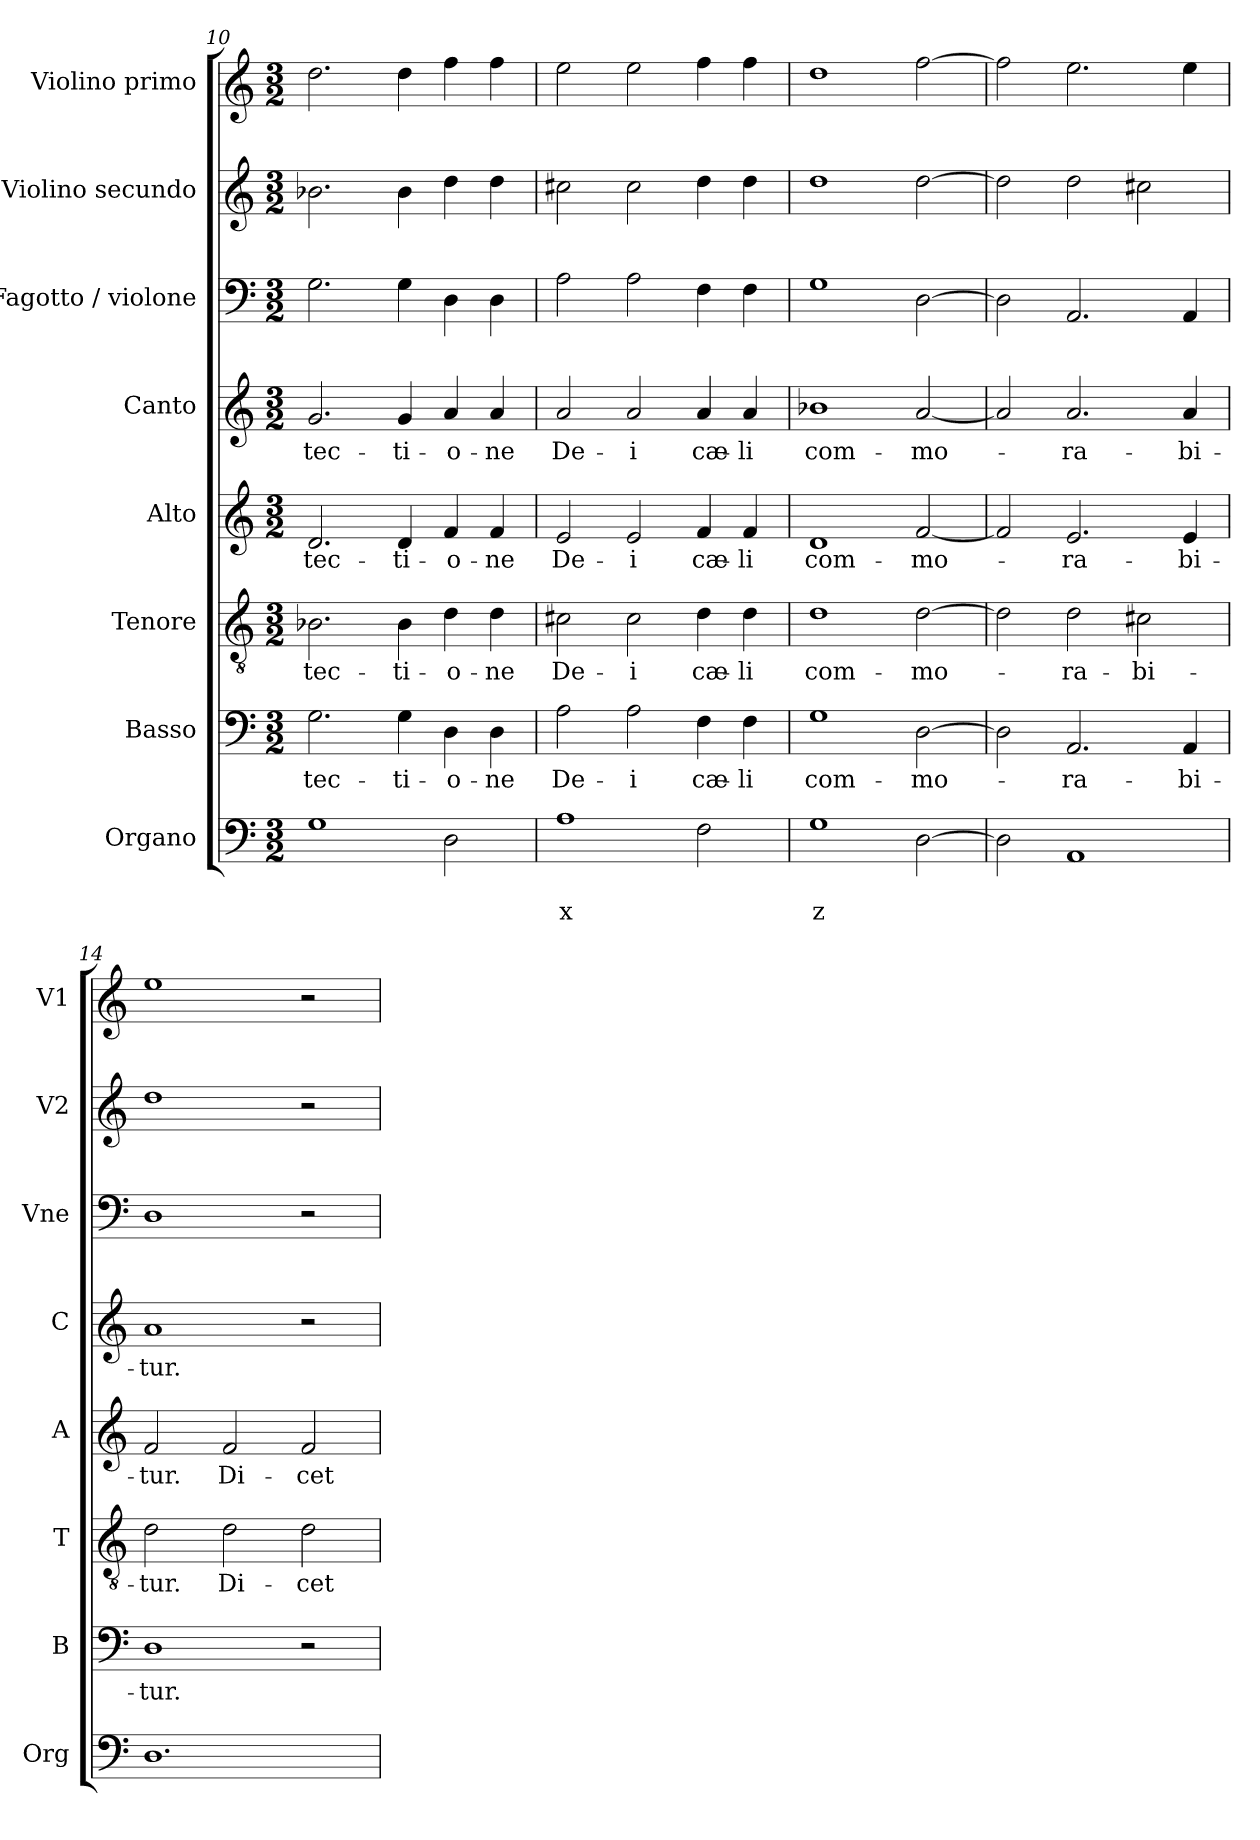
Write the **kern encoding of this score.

**kern	**text	**text	**kern	**text	**kern	**text	**kern	**text	**kern	**text	**kern	**kern	**kern
*part8	*part8	*part8	*part7	*part7	*part6	*part6	*part5	*part5	*part4	*part4	*part3	*part2	*part1
*staff8	*staff8	*staff8	*staff7	*staff7	*staff6	*staff6	*staff5	*staff5	*staff4	*staff4	*staff3	*staff2	*staff1
*I"Organo	*	*	*I"Basso	*	*I"Tenore	*	*I"Alto	*	*I"Canto	*	*I"Fagotto / violone	*I"Violino secundo	*I"Violino primo
*I'Org	*	*	*I'B	*	*I'T	*	*I'A	*	*I'C	*	*I'Vne	*I'V2	*I'V1
*clefF4	*	*	*clefF4	*	*clefGv2	*	*clefG2	*	*clefG2	*	*clefF4	*clefG2	*clefG2
*k[]	*	*	*k[]	*	*k[]	*	*k[]	*	*k[]	*	*k[]	*k[]	*k[]
*C:	*	*	*C:	*	*C:	*	*C:	*	*C:	*	*C:	*C:	*C:
*M3/2	*	*	*M3/2	*	*M3/2	*	*M3/2	*	*M3/2	*	*M3/2	*M3/2	*M3/2
=10	=10	=10	=10	=10	=10	=10	=10	=10	=10	=10	=10	=10	=10
!	!	!	!	!LO:LY:b	!	!LO:LY:b	!	!LO:LY:b	!	!LO:LY:b	!	!	!
1G	.	.	2.G\	-tec-	2.B-X\	-tec-	2.d/	-tec-	2.g/	-tec-	2.G\	2.b-X\	2.dd\
!	!	!	!	!LO:LY:b	!	!LO:LY:b	!	!LO:LY:b	!	!LO:LY:b	!	!	!
.	.	.	4G\	-ti-	4B-\	-ti-	4d/	-ti-	4g/	-ti-	4G\	4b-\	4dd\
!	!	!	!	!LO:LY:b	!	!LO:LY:b	!	!LO:LY:b	!	!LO:LY:b	!	!	!
2D\	.	.	4D\	-o-	4d\	-o-	4f/	-o-	4a/	-o-	4D\	4dd\	4ff\
!	!	!	!	!LO:LY:b	!	!LO:LY:b	!	!LO:LY:b	!	!LO:LY:b	!	!	!
.	.	.	4D\	-ne	4d\	-ne	4f/	-ne	4a/	-ne	4D\	4dd\	4ff\
=11	=11	=11	=11	=11	=11	=11	=11	=11	=11	=11	=11	=11	=11
!	!	!LO:LY:b	!	!LO:LY:b	!	!LO:LY:b	!	!LO:LY:b	!	!LO:LY:b	!	!	!
1A	.	x	2A\	De-	2c#X\	De-	2e/	De-	2a/	De-	2A\	2cc#X\	2ee\
!	!	!	!	!LO:LY:b	!	!LO:LY:b	!	!LO:LY:b	!	!LO:LY:b	!	!	!
.	.	.	2A\	-i	2c#\	-i	2e/	-i	2a/	-i	2A\	2cc#\	2ee\
!	!	!	!	!LO:LY:b	!	!LO:LY:b	!	!LO:LY:b	!	!LO:LY:b	!	!	!
2F\	.	.	4F\	cæ-	4d\	cæ-	4f/	cæ-	4a/	cæ-	4F\	4dd\	4ff\
!	!	!	!	!LO:LY:b	!	!LO:LY:b	!	!LO:LY:b	!	!LO:LY:b	!	!	!
.	.	.	4F\	-li	4d\	-li	4f/	-li	4a/	-li	4F\	4dd\	4ff\
=12	=12	=12	=12	=12	=12	=12	=12	=12	=12	=12	=12	=12	=12
!	!	!LO:LY:b	!	!LO:LY:b	!	!LO:LY:b	!	!LO:LY:b	!	!LO:LY:b	!	!	!
1G	.	z	1G	com-	1d	com-	1d	com-	1b-X	com-	1G	1dd	1dd
!	!	!	!	!LO:LY:b	!	!LO:LY:b	!	!LO:LY:b	!	!LO:LY:b	!	!	!
[2D\	.	.	[2D\	-mo-	[2d\	-mo-	[2f/	-mo-	[2a/	-mo-	[2D\	[2dd\	[2ff\
!!LO:LB:g=z
=13	=13	=13	=13	=13	=13	=13	=13	=13	=13	=13	=13	=13	=13
2D\]	.	.	2D\]	.	2d\]	.	2f/]	.	2a/]	.	2D\]	2dd\]	2ff\]
!	!	!	!	!LO:LY:b	!	!LO:LY:b	!	!LO:LY:b	!	!LO:LY:b	!	!	!
1AA	.	.	2.AA/	-ra-	2d\	-ra-	2.e/	-ra-	2.a/	-ra-	2.AA/	2dd\	2.ee\
!	!	!	!	!	!	!LO:LY:b	!	!	!	!	!	!	!
.	.	.	.	.	2c#X\	-bi-	.	.	.	.	.	2cc#X\	.
!	!	!	!	!LO:LY:b	!	!	!	!LO:LY:b	!	!LO:LY:b	!	!	!
.	.	.	4AA/	-bi-	.	.	4e/	-bi-	4a/	-bi-	4AA/	.	4ee\
=14	=14	=14	=14	=14	=14	=14	=14	=14	=14	=14	=14	=14	=14
!	!	!	!	!LO:LY:b	!	!LO:LY:b	!	!LO:LY:b	!	!LO:LY:b	!	!	!
1.D	.	.	1D	-tur.	2d\	-tur.	2f/	-tur.	1a	-tur.	1D	1dd	1ee
!	!	!	!	!	!	!LO:LY:b	!	!LO:LY:b	!	!	!	!	!
.	.	.	.	.	2d\	Di-	2f/	Di-	.	.	.	.	.
!	!	!	!	!	!	!LO:LY:b	!	!LO:LY:b	!	!	!	!	!
.	.	.	2r	.	2d\	-cet	2f/	-cet	2r	.	2r	2r	2r
=	=	=	=	=	=	=	=	=	=	=	=	=	=
*-	*-	*-	*-	*-	*-	*-	*-	*-	*-	*-	*-	*-	*-
